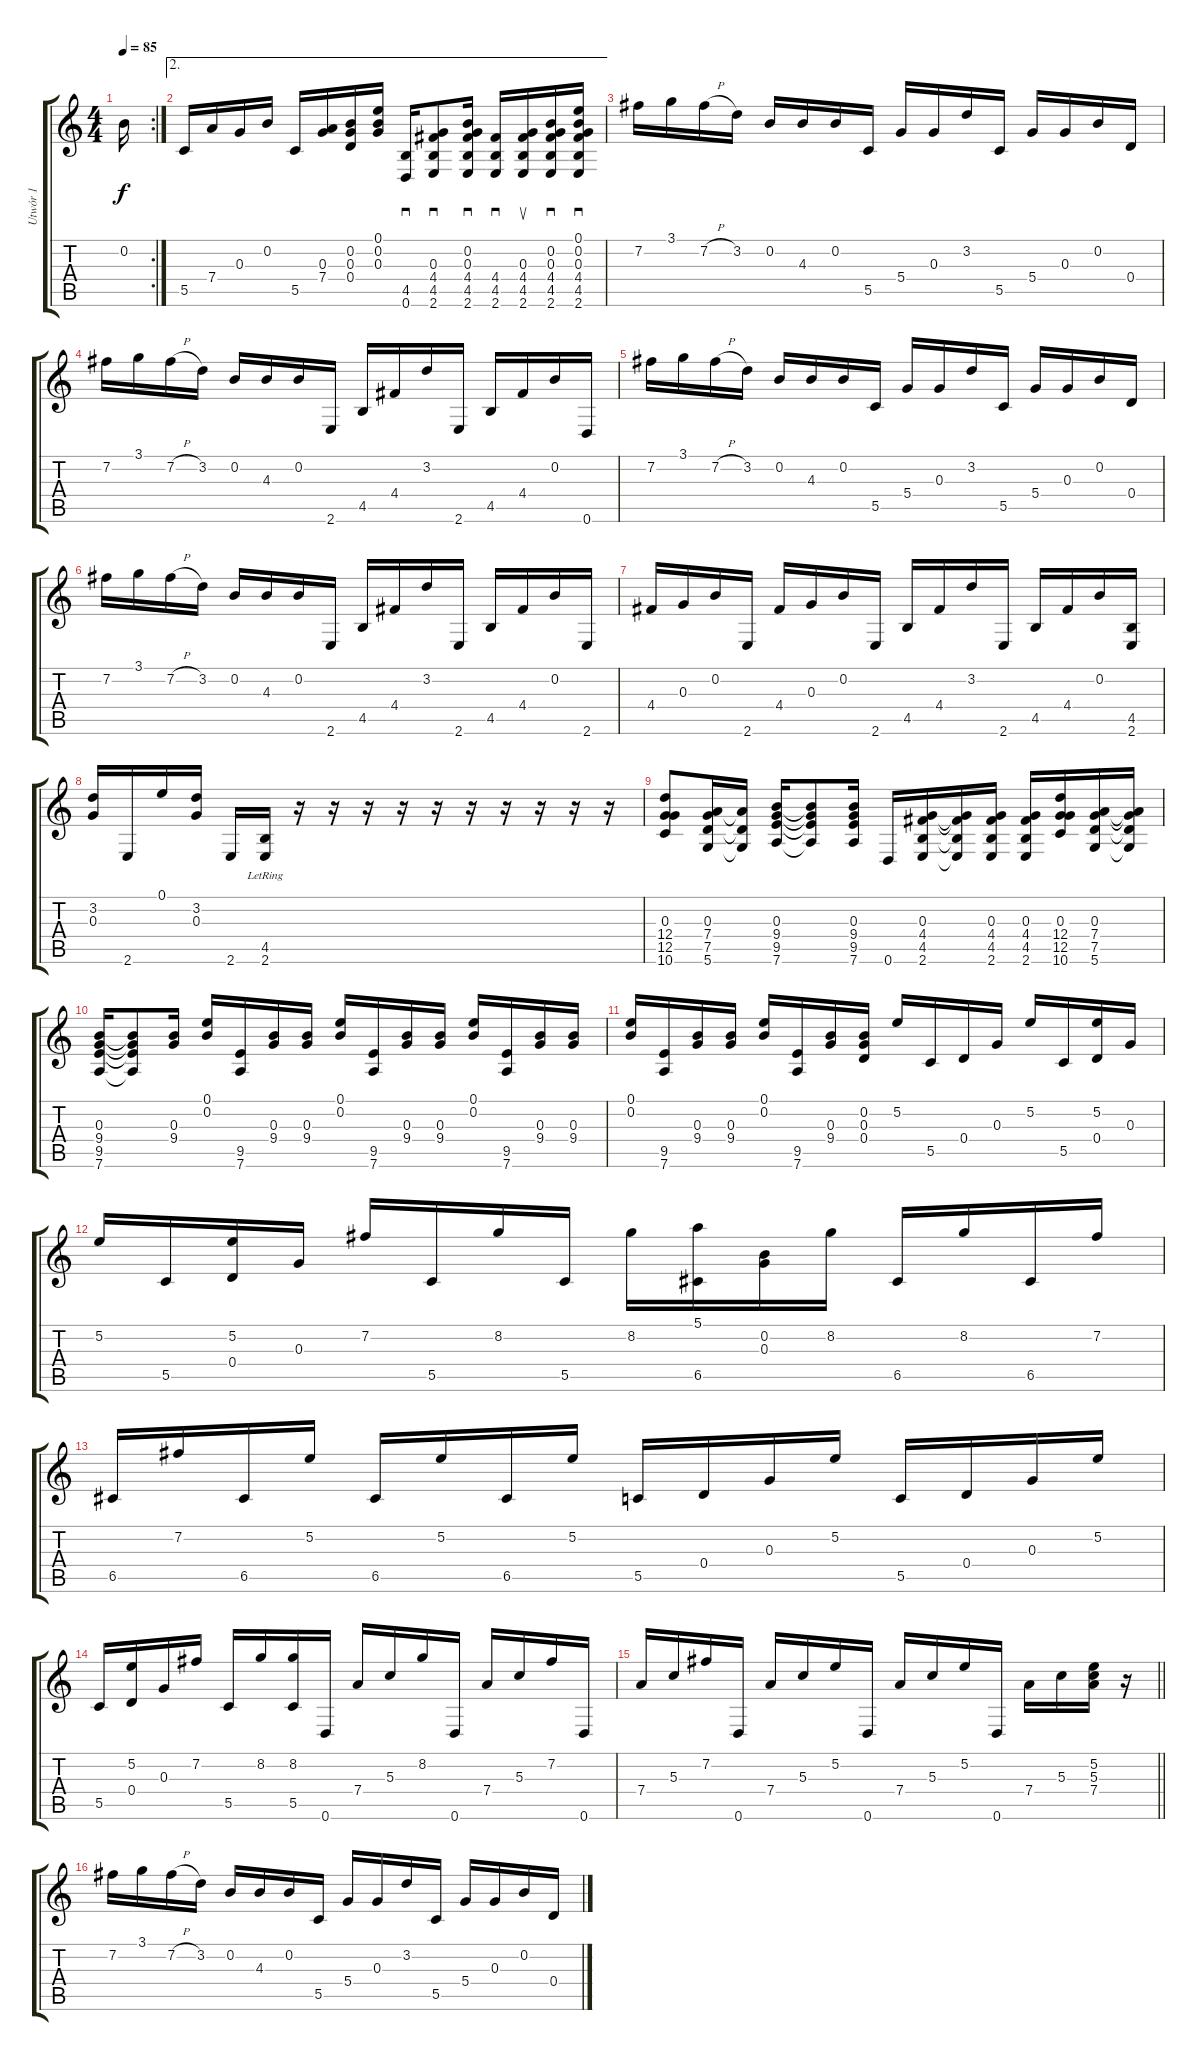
\track ("Utwór 1" "Utwór 1") {instrument acousticguitarsteel}
\staff {score tabs}
\tuning (E4 B3 G3 D3 G2 D2) {hide}
\rc 2
\ts (4 4)
\tempo 85
\clef g2
\ks c
0.2.16{dy f} |
\ae 2
5.5.16 7.4.16 0.3.16 0.2.16 5.5.16 (0.3 7.4).16 (0.2 0.3 0.4).16 (0.1 0.2 0.3).16 (4.5 0.6).16{sd} (0.3 4.4 4.5 2.6).8{sd} (0.2 0.3 4.4 4.5 2.6).16{sd} (4.4 4.5 2.6).16{sd} (0.3 4.4 4.5 2.6).16{su} (0.2 0.3 4.4 4.5 2.6).16{sd} (0.1 0.2 0.3 4.4 4.5 2.6).16{sd} |
7.2.16 3.1.16 7.2{h}.16 3.2.16 0.2.16 4.3.16 0.2.16 5.5.16 5.4.16 0.3.16 3.2.16 5.5.16 5.4.16 0.3.16 0.2.16 0.4.16 |
7.2.16 3.1.16 7.2{h}.16 3.2.16 0.2.16 4.3.16 0.2.16 2.6.16 4.5.16 4.4.16 3.2.16 2.6.16 4.5.16 4.4.16 0.2.16 0.6.16 |
7.2.16 3.1.16 7.2{h}.16 3.2.16 0.2.16 4.3.16 0.2.16 5.5.16 5.4.16 0.3.16 3.2.16 5.5.16 5.4.16 0.3.16 0.2.16 0.4.16 |
7.2.16 3.1.16 7.2{h}.16 3.2.16 0.2.16 4.3.16 0.2.16 2.6.16 4.5.16 4.4.16 3.2.16 2.6.16 4.5.16 4.4.16 0.2.16 2.6.16 |
4.4.16 0.3.16 0.2.16 2.6.16 4.4.16 0.3.16 0.2.16 2.6.16 4.5.16 4.4.16 3.2.16 2.6.16 4.5.16 4.4.16 0.2.16 (4.5 2.6).16 |
(3.2 0.3).16 2.6.16 0.1.16 (3.2 0.3).16 2.6.16 (4.5 2.6{lr}).16 r.16 r.16 r.16 r.16 r.16 r.16 r.16 r.16 r.16 r.16 |
(0.3 12.4 12.5 10.6).8 (0.3 7.4 7.5 5.6).16 (7.4{t} 7.5{t} 5.6{t}).16 (0.3 9.4 9.5 7.6).16 (0.3{t} 9.4{t} 9.5{t} 7.6{t}).8 (0.3 9.4 9.5 7.6).16 0.6.16 (0.3 4.4 4.5 2.6).16 (0.3{t} 4.4{t} 4.5{t} 2.6{t}).16 (0.3 4.4 4.5 2.6).16 (0.3 4.4 4.5 2.6).16 (0.3 12.4 12.5 10.6).16 (0.3 7.4 7.5 5.6).16 (0.3{t} 7.4{t} 7.5{t} 5.6{t}).16 |
(0.3 9.4 9.5 7.6).16 (0.3{t} 9.4{t} 9.5{t} 7.6{t}).8 (0.3 9.4).16 (0.1 0.2).16 (9.5 7.6).16 (0.3 9.4).16 (0.3 9.4).16 (0.1 0.2).16 (9.5 7.6).16 (0.3 9.4).16 (0.3 9.4).16 (0.1 0.2).16 (9.5 7.6).16 (0.3 9.4).16 (0.3 9.4).16 |
(0.1 0.2).16 (9.5 7.6).16 (0.3 9.4).16 (0.3 9.4).16 (0.1 0.2).16 (9.5 7.6).16 (0.3 9.4).16 (0.2 0.3 0.4).16 5.2.16 5.5.16 0.4.16 0.3.16 5.2.16 5.5.16 (5.2 0.4).16 0.3.16 |
5.2.16 5.5.16 (5.2 0.4).16 0.3.16 7.2.16 5.5.16 8.2.16 5.5.16 8.2.16 (5.1 6.5).16 (0.2 0.3).16 8.2.16 6.5.16 8.2.16 6.5.16 7.2.16 |
6.5.16 7.2.16 6.5.16 5.2.16 6.5.16 5.2.16 6.5.16 5.2.16 5.5.16 0.4.16 0.3.16 5.2.16 5.5.16 0.4.16 0.3.16 5.2.16 |
5.5.16 (5.2 0.4).16 0.3.16 7.2.16 5.5.16 8.2.16 (8.2 5.5).16 0.6.16 7.4.16 5.3.16 8.2.16 0.6.16 7.4.16 5.3.16 7.2.16 0.6.16 |
\barLineRight lightlight
7.4.16 5.3.16 7.2.16 0.6.16 7.4.16 5.3.16 5.2.16 0.6.16 7.4.16 5.3.16 5.2.16 0.6.16 7.4.16 5.3.16 (5.2 5.3 7.4).16 r.16 |
7.2.16 3.1.16 7.2{h}.16 3.2.16 0.2.16 4.3.16 0.2.16 5.5.16 5.4.16 0.3.16 3.2.16 5.5.16 5.4.16 0.3.16 0.2.16 0.4.16
